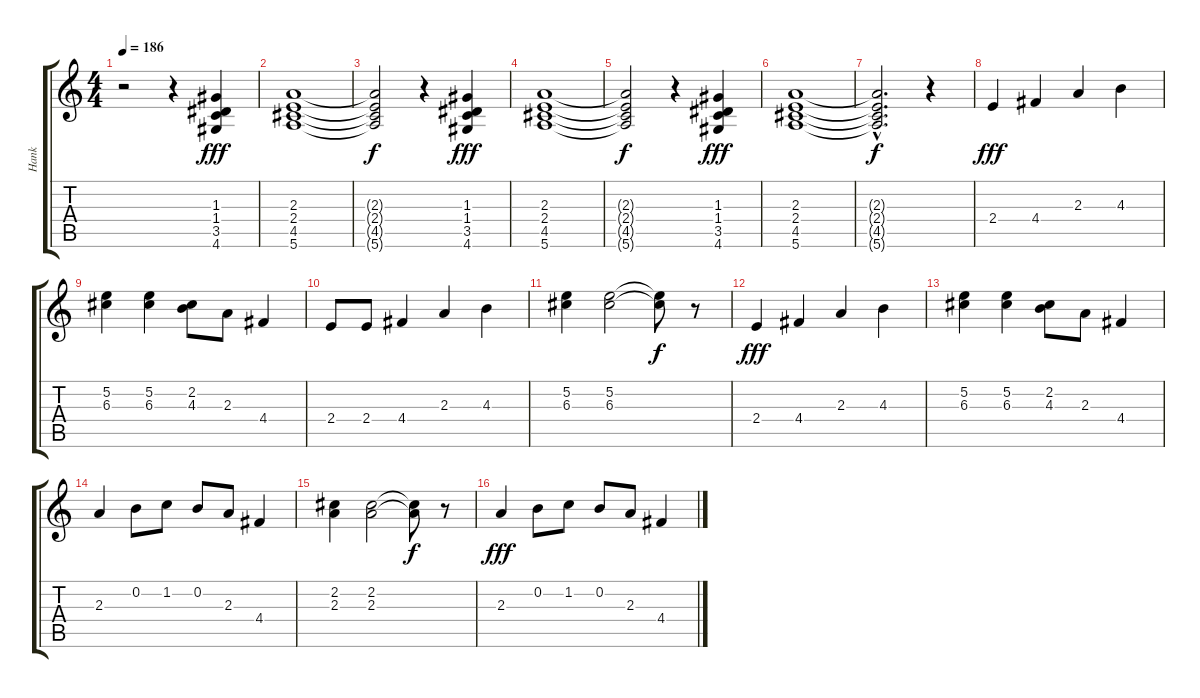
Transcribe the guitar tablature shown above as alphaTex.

\track ("Hank" "Hank") {instrument electricguitarjazz}
\staff {score tabs}
\tuning (E4 B3 G3 D3 A2 E2) {hide}
\ts (4 4)
\tempo 186
\clef g2
\ks c
r.2{dy fff instrument electricguitarjazz} r.4 (1.3 1.4 3.5 4.6).4{volume 14} |
(2.3 2.4 4.5 5.6).1 |
(2.3{t} 2.4{t} 4.5{t} 5.6{t}).2{dy f} r.4 (1.3 1.4 3.5 4.6).4{dy fff} |
(2.3 2.4 4.5 5.6).1 |
(2.3{t} 2.4{t} 4.5{t} 5.6{t}).2{dy f} r.4 (1.3 1.4 3.5 4.6).4{dy fff} |
(2.3 2.4 4.5 5.6).1 |
(2.3{hac t} 2.4{hac t} 4.5{hac t} 5.6{hac t}).2{d dy f} r.4 |
2.4.4{dy fff volume 16 instrument electricguitarjazz} 4.4.4 2.3.4 4.3.4 |
(5.2 6.3).4 (5.2 6.3).4 (2.2 4.3).8 2.3.8 4.4.4 |
2.4.8 2.4.8 4.4.4 2.3.4 4.3.4 |
(5.2 6.3).4 (5.2 6.3).2 (5.2{t} 6.3{t}).8{dy f} r.8 |
2.4.4{dy fff} 4.4.4 2.3.4 4.3.4 |
(5.2 6.3).4 (5.2 6.3).4 (2.2 4.3).8 2.3.8 4.4.4 |
2.3.4 0.2.8 1.2.8 0.2.8 2.3.8 4.4.4 |
(2.2 2.3).4 (2.2 2.3).2 (2.2{t} 2.3{t}).8{dy f} r.8 |
2.3.4{dy fff} 0.2.8 1.2.8 0.2.8 2.3.8 4.4.4
